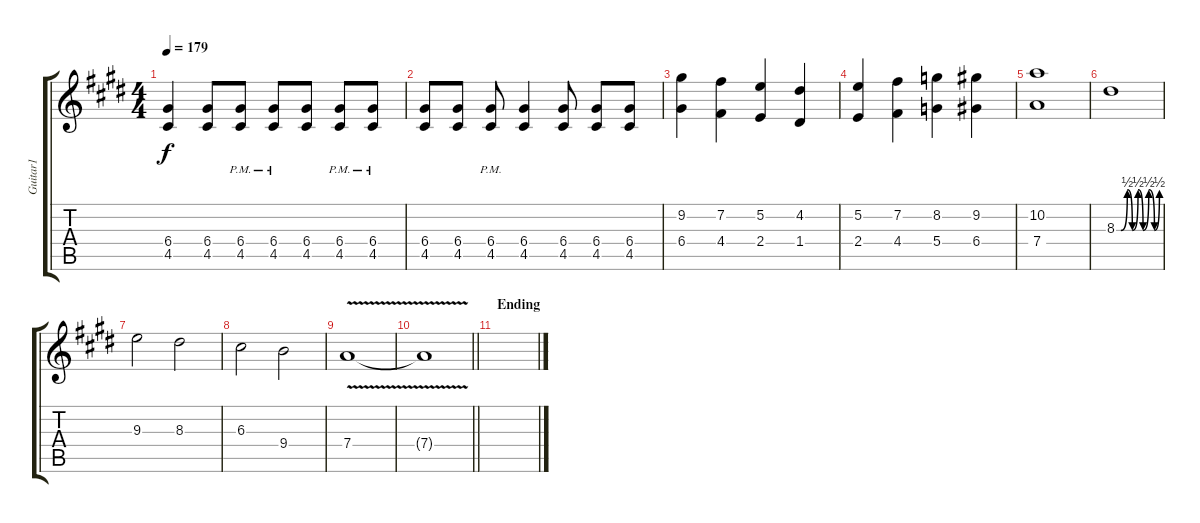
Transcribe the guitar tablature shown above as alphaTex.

\track ("Guitar1" "Guitar1") {instrument distortionguitar}
\staff {score tabs}
\tuning (E4 B3 G3 D3 A2 E2) {hide}
\ts (4 4)
\tempo 179
\clef g2
\ks e
(6.4 4.5).4{dy f} (6.4 4.5).8 (6.4{pm} 4.5{pm}).8 (6.4{pm} 4.5{pm}).8 (6.4 4.5).8 (6.4{pm} 4.5{pm}).8 (6.4{pm} 4.5{pm}).8 |
(6.4 4.5).8 (6.4 4.5).8 (6.4{pm} 4.5{pm}).8 (6.4 4.5).4 (6.4 4.5).8 (6.4 4.5).8 (6.4 4.5).8 |
(9.2 6.4).4 (7.2 4.4).4 (5.2 2.4).4 (4.2 1.4).4 |
(5.2 2.4).4 (7.2 4.4).4 (8.2 5.4).4 (9.2 6.4).4 |
(10.2 7.4).1 |
8.3{be (custom 0 0 6 0 15 2 22 0 30 2 37 0 45 2 53 0 60 2)}.1 |
9.3.2 8.3.2 |
6.3.2 9.4.2 |
7.4{v}.1 |
\barLineRight lightlight
7.4{t}.1 |
\section ("" "Ending")
